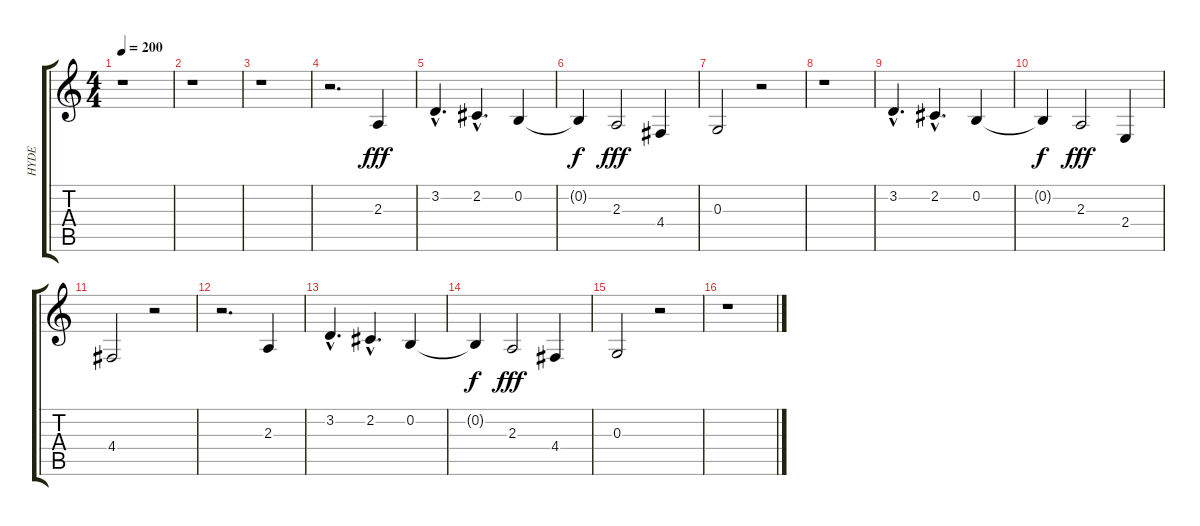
\track ("HYDE" "HYDE") {instrument sopranosax}
\staff {score tabs}
\tuning (E4 B3 G3 D3 A2 E2) {hide}
\ts (4 4)
\tempo 200
\clef g2
\ks c
r.1{dy fff} |
r.1 |
r.1 |
r.2{d} 2.3.4 |
3.2{hac}.4{d} 2.2{hac}.4{d} 0.2.4 |
0.2{t}.4{dy f} 2.3.2{dy fff} 4.4.4 |
0.3.2 r.2 |
r.1 |
3.2{hac}.4{d} 2.2{hac}.4{d} 0.2.4 |
0.2{t}.4{dy f} 2.3.2{dy fff} 2.4.4 |
4.4.2 r.2 |
r.2{d} 2.3.4 |
3.2{hac}.4{d} 2.2{hac}.4{d} 0.2.4 |
0.2{t}.4{dy f} 2.3.2{dy fff} 4.4.4 |
0.3.2 r.2 |
r.1
